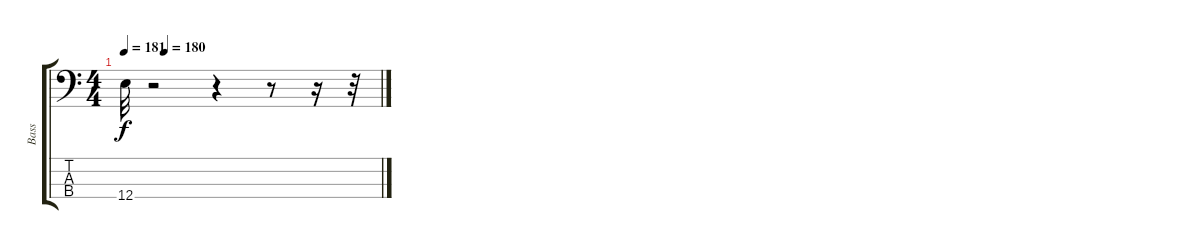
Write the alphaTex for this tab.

\track ("Bass" "Bass") {instrument fretlessbass}
\staff {score tabs}
\tuning (G2 D2 A1 E1) {hide}
\ts (4 4)
\tempo 181
\tempo (180 0.15625)
\clef f4
\ks c
12.4.32{dy f} r.2 r.4 r.8 r.16 r.32
